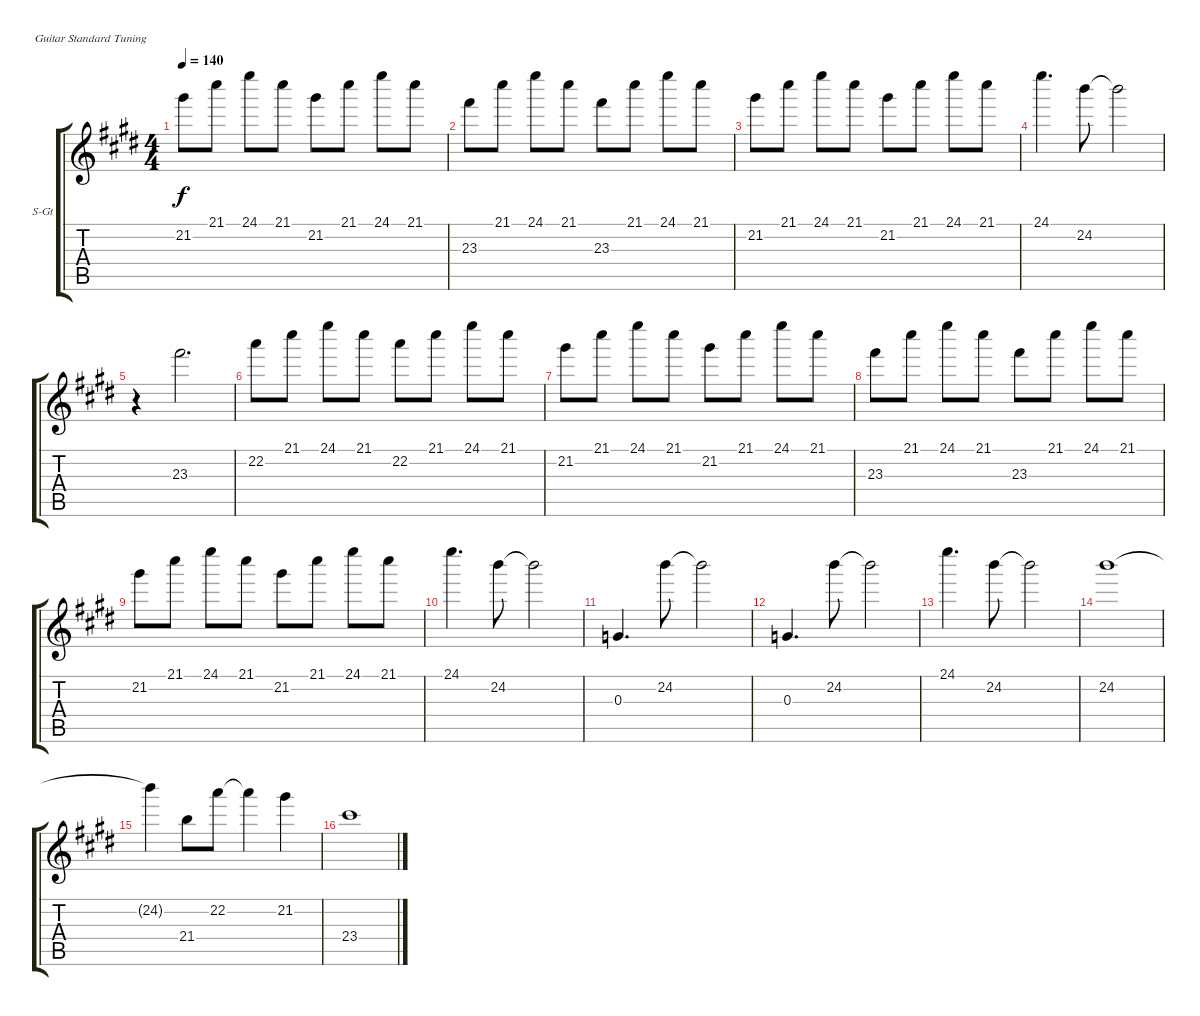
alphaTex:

\bracketExtendMode groupsimilarinstruments
\firstSystemTrackNameOrientation horizontal
\otherSystemsTrackNameOrientation horizontal
\track ("Glockenspiel" "S-Gt") {instrument glockenspiel}
\staff {score tabs}
\tuning (E4 B3 G3 D3 A2 E2)
\displaytranspose 12
\ts (4 4)
\tempo 140
\clef g2
\ks e
21.2.8{dy f} 21.1.8 24.1.8 21.1.8 21.2.8 21.1.8 24.1.8 21.1.8 |
23.3.8 21.1.8 24.1.8 21.1.8 23.3.8 21.1.8 24.1.8 21.1.8 |
21.2.8 21.1.8 24.1.8 21.1.8 21.2.8 21.1.8 24.1.8 21.1.8 |
24.1.4{d} 24.2.8 24.2{t}.2 |
r.4 23.3.2{d} |
22.2.8 21.1.8 24.1.8 21.1.8 22.2.8 21.1.8 24.1.8 21.1.8 |
21.2.8 21.1.8 24.1.8 21.1.8 21.2.8 21.1.8 24.1.8 21.1.8 |
23.3.8 21.1.8 24.1.8 21.1.8 23.3.8 21.1.8 24.1.8 21.1.8 |
21.2.8 21.1.8 24.1.8 21.1.8 21.2.8 21.1.8 24.1.8 21.1.8 |
24.1.4{d} 24.2.8 24.2{t}.2 |
0.3.4{d} 24.2.8 24.2{t}.2 |
0.3.4{d} 24.2.8 24.2{t}.2 |
24.1.4{d} 24.2.8 24.2{t}.2 |
24.2.1 |
24.2{t}.4 21.4.8 22.2.8 22.2{t}.4 21.2.4 |
23.4.1
